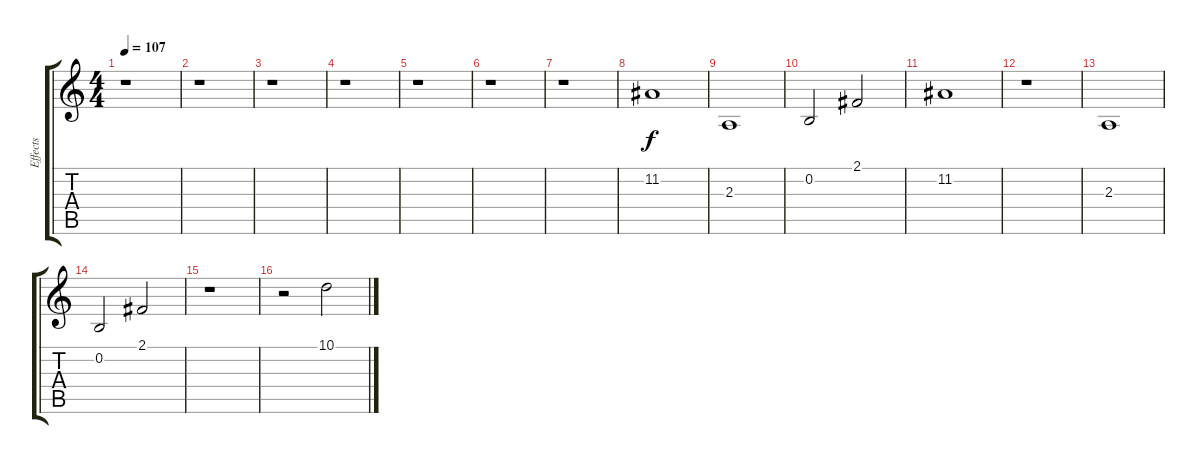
\track ("Effects" "Effects") {instrument birdtweet}
\staff {score tabs}
\tuning (E4 B3 G3 D3 A2 E2) {hide}
\ts (4 4)
\tempo 107
\clef g2
\ks c
r.1{dy mp} |
r.1 |
r.1 |
r.1 |
r.1 |
r.1 |
r.1 |
11.2.1{dy f volume 16 instrument pad5bowed} |
2.3.1 |
0.2.2 2.1.2 |
11.2.1 |
r.1 |
2.3.1 |
0.2.2 2.1.2 |
r.1 |
r.2 10.1.2
